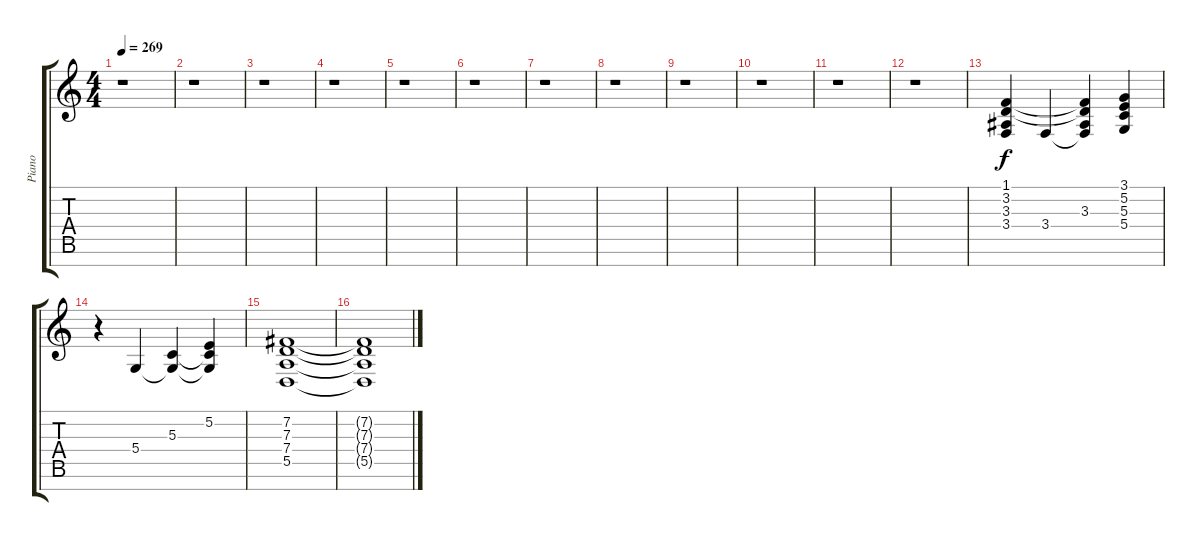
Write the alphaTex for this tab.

\track ("Piano" "Piano") {instrument brightacousticpiano}
\staff {score tabs}
\tuning (E4 B3 G3 D3 A2 E2 B1) {hide}
\ts (4 4)
\tempo 269
\clef g2
\ks c
r.1{dy f} |
r.1 |
r.1 |
r.1 |
r.1 |
r.1 |
r.1 |
r.1 |
r.1 |
r.1 |
r.1 |
r.1 |
(1.1 3.2 3.3 3.4).4 3.4.4 (1.1{t} 3.2{t} 3.3 3.4{t}).4 (3.1 5.2 5.3 5.4).4 |
r.4 5.4.4 (5.3 5.4{t}).4 (5.2 5.3{t} 5.4{t}).4 |
(7.2 7.3 7.4 5.5).1 |
(7.2{t} 7.3{t} 7.4{t} 5.5{t}).1
